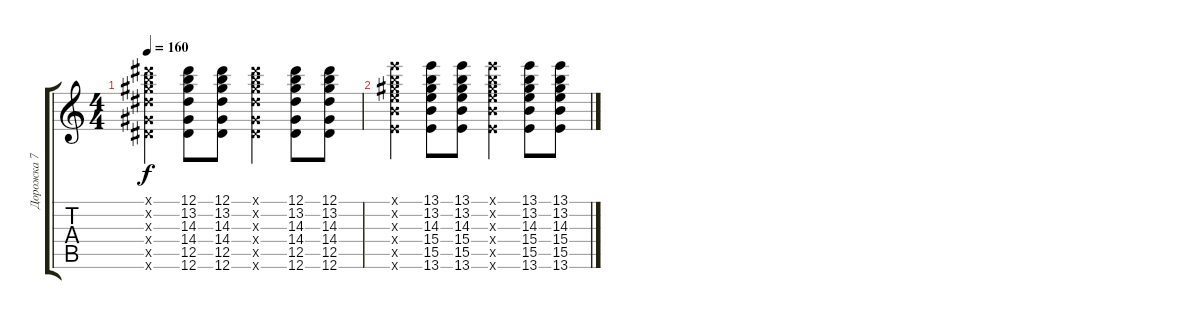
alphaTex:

\track ("Дорожка 7" "Дорожка 7") {instrument acousticguitarsteel}
\staff {score tabs}
\tuning (Eb4 Bb3 Gb3 Db3 Ab2 Eb2) {hide}
\ts (4 4)
\tempo 160
\clef g2
\ks c
(12.1{x} 13.2{x} 14.3{x} 14.4{x} 12.5{x} 12.6{x}).4{dy f} (12.1 13.2 14.3 14.4 12.5 12.6).8 (12.1 13.2 14.3 14.4 12.5 12.6).8 (12.1{x} 13.2{x} 14.3{x} 14.4{x} 12.5{x} 12.6{x}).4 (12.1 13.2 14.3 14.4 12.5 12.6).8 (12.1 13.2 14.3 14.4 12.5 12.6).8 |
(13.1{x} 13.2{x} 14.3{x} 15.4{x} 15.5{x} 13.6{x}).4 (13.1 13.2 14.3 15.4 15.5 13.6).8 (13.1 13.2 14.3 15.4 15.5 13.6).8 (13.1{x} 13.2{x} 14.3{x} 15.4{x} 15.5{x} 13.6{x}).4 (13.1 13.2 14.3 15.4 15.5 13.6).8 (13.1 13.2 14.3 15.4 15.5 13.6).8
